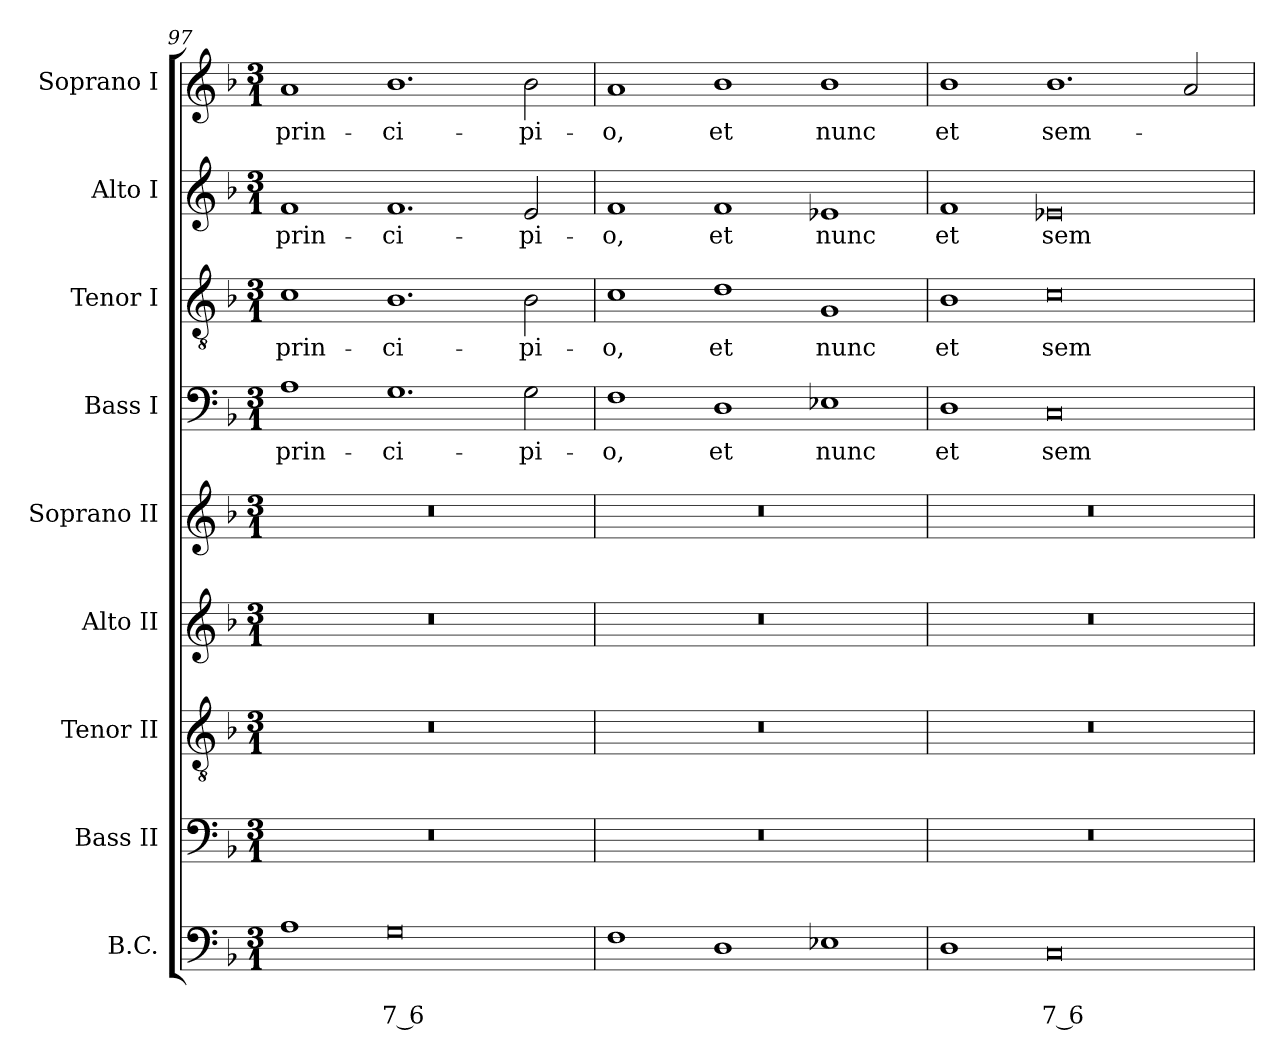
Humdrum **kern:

**kern	**text	**text	**kern	**kern	**kern	**kern	**kern	**text	**kern	**text	**kern	**text	**kern	**text
*part9	*part9	*part9	*part8	*part7	*part6	*part5	*part4	*part4	*part3	*part3	*part2	*part2	*part1	*part1
*staff9	*staff9	*staff9	*staff8	*staff7	*staff6	*staff5	*staff4	*staff4	*staff3	*staff3	*staff2	*staff2	*staff1	*staff1
*I"B.C.	*	*	*I"Bass II	*I"Tenor II	*I"Alto II	*I"Soprano II	*I"Bass I	*	*I"Tenor I	*	*I"Alto I	*	*I"Soprano I	*
*I'BC	*	*	*I'B 2	*I'T 2	*I'A 2	*I'S 2	*I'B 1	*	*I'T 1	*	*I'A 1	*	*I'S 1	*
!!LO:PB:g=z
*clefF4	*	*	*clefF4	*clefGv2	*clefG2	*clefG2	*clefF4	*	*clefGv2	*	*clefG2	*	*clefG2	*
*k[b-]	*	*	*k[b-]	*k[b-]	*k[b-]	*k[b-]	*k[b-]	*	*k[b-]	*	*k[b-]	*	*k[b-]	*
*F:	*	*	*F:	*F:	*F:	*F:	*F:	*	*F:	*	*F:	*	*F:	*
*M3/1	*	*	*M3/1	*M3/1	*M3/1	*M3/1	*M3/1	*	*M3/1	*	*M3/1	*	*M3/1	*
=97	=97	=97	=97	=97	=97	=97	=97	=97	=97	=97	=97	=97	=97	=97
!	!	!	!	!	!	!	!	!LO:LY:b	!	!LO:LY:b	!	!LO:LY:b	!	!LO:LY:b
1A	.	.	0.r	0.r	0.r	0.r	1A	prin-	1c	prin-	1f	prin-	1a	prin-
!	!	!LO:LY:b	!	!	!	!	!	!LO:LY:b	!	!LO:LY:b	!	!LO:LY:b	!	!LO:LY:b
0G	.	7 6	.	.	.	.	1.G	-ci-	1.B-	-ci-	1.f	-ci-	1.b-	-ci-
!	!	!	!	!	!	!	!	!LO:LY:b	!	!LO:LY:b	!	!LO:LY:b	!	!LO:LY:b
.	.	.	.	.	.	.	2G\	-pi-	2B-\	-pi-	2e/	-pi-	2b-\	-pi-
=98	=98	=98	=98	=98	=98	=98	=98	=98	=98	=98	=98	=98	=98	=98
!	!	!	!	!	!	!	!	!LO:LY:b	!	!LO:LY:b	!	!LO:LY:b	!	!LO:LY:b
1F	.	.	0.r	0.r	0.r	0.r	1F	-o,	1c	-o,	1f	-o,	1a	-o,
!	!	!	!	!	!	!	!	!LO:LY:b	!	!LO:LY:b	!	!LO:LY:b	!	!LO:LY:b
1D	.	.	.	.	.	.	1D	et	1d	et	1f	et	1b-	et
!	!	!	!	!	!	!	!	!LO:LY:b	!	!LO:LY:b	!	!LO:LY:b	!	!LO:LY:b
1E-X	.	.	.	.	.	.	1E-X	nunc	1G	nunc	1e-X	nunc	1b-	nunc
=99	=99	=99	=99	=99	=99	=99	=99	=99	=99	=99	=99	=99	=99	=99
!	!	!	!	!	!	!	!	!LO:LY:b	!	!LO:LY:b	!	!LO:LY:b	!	!LO:LY:b
1D	.	.	0.r	0.r	0.r	0.r	1D	et	1B-	et	1f	et	1b-	et
!	!	!LO:LY:b	!	!	!	!	!	!LO:LY:b	!	!LO:LY:b	!	!LO:LY:b	!	!LO:LY:b
0C	.	7 6	.	.	.	.	0C	sem-	0c	sem-	0e-X	sem-	1.b-	sem-
.	.	.	.	.	.	.	.	.	.	.	.	.	2a/	.
=	=	=	=	=	=	=	=	=	=	=	=	=	=	=
*-	*-	*-	*-	*-	*-	*-	*-	*-	*-	*-	*-	*-	*-	*-
